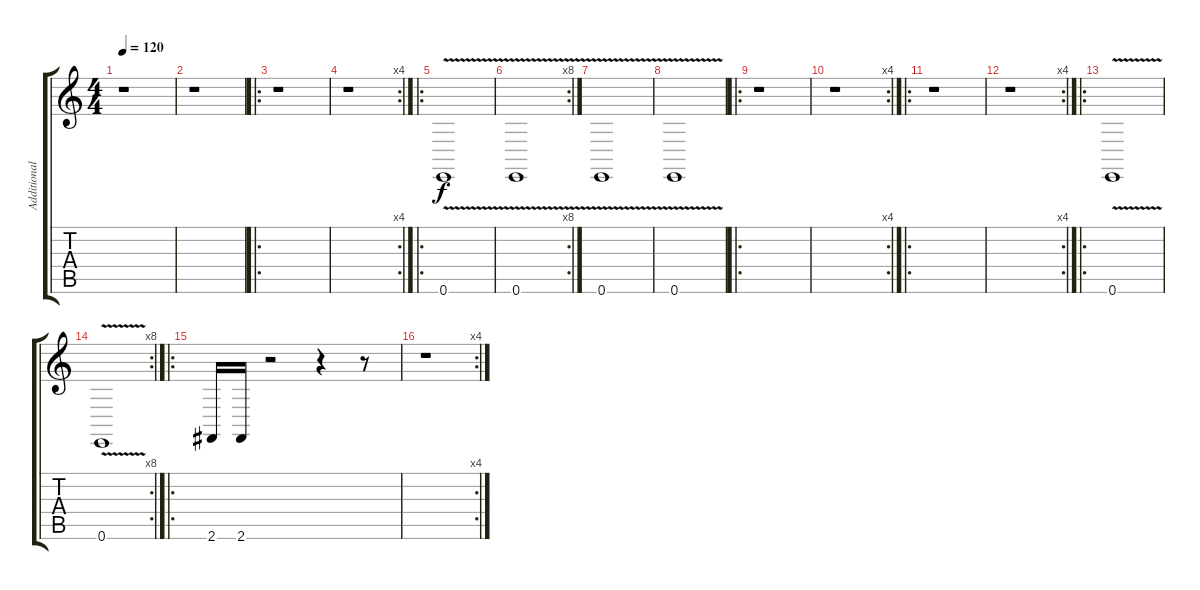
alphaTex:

\track ("Additional Bass" "Additional") {instrument stringensemble1}
\staff {score tabs}
\tuning (E4 B3 G3 D3 A2 E2) {hide}
\ts (4 4)
\tempo 120
\clef g2
\ks c
r.1{dy f instrument stringensemble1} |
r.1 |
\ro
r.1 |
\rc 4
r.1 |
\ro
0.6{v}.1 |
\rc 8
0.6{v}.1 |
0.6{v}.1 |
0.6{v}.1 |
\ro
r.1 |
\rc 4
r.1 |
\ro
r.1 |
\rc 4
r.1 |
\ro
0.6{v}.1 |
\rc 8
0.6{v}.1 |
\ro
2.6.16 2.6.16 r.2 r.4 r.8 |
\rc 4
r.1
